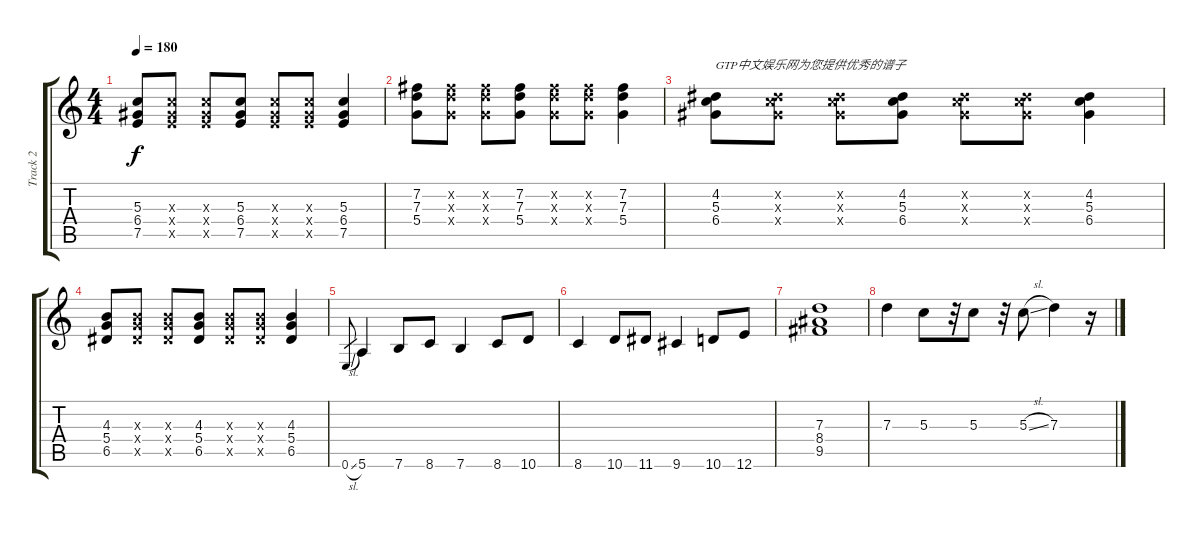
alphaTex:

\track ("Track 2" "Track 2") {instrument distortionguitar}
\staff {score tabs}
\tuning (E4 B3 G3 D3 A2 E2) {hide}
\ts (4 4)
\tempo 180
\clef g2
\ks c
(5.3 6.4 7.5).8{dy f} (5.3{x} 6.4{x} 7.5{x}).8 (5.3{x} 6.4{x} 7.5{x}).8 (5.3 6.4 7.5).8 (5.3{x} 6.4{x} 7.5{x}).8 (5.3{x} 6.4{x} 7.5{x}).8 (5.3 6.4 7.5).4 |
(7.2 7.3 5.4).8 (7.2{x} 7.3{x} 5.4{x}).8 (7.2{x} 7.3{x} 5.4{x}).8 (7.2 7.3 5.4).8 (7.2{x} 7.3{x} 5.4{x}).8 (7.2{x} 7.3{x} 5.4{x}).8 (7.2 7.3 5.4).4 |
(4.2 5.3 6.4).8{txt "GTP中文娱乐网为您提供优秀的谱子"} (4.2{x} 5.3{x} 6.4{x}).8 (4.2{x} 5.3{x} 6.4{x}).8 (4.2 5.3 6.4).8 (4.2{x} 5.3{x} 6.4{x}).8 (4.2{x} 5.3{x} 6.4{x}).8 (4.2 5.3 6.4).4 |
(4.3 5.4 6.5).8 (4.3{x} 5.4{x} 6.5{x}).8 (4.3{x} 5.4{x} 6.5{x}).8 (4.3 5.4 6.5).8 (4.3{x} 5.4{x} 6.5{x}).8 (4.3{x} 5.4{x} 6.5{x}).8 (4.3 5.4 6.5).4 |
0.6{sl}.8{gr} 5.6.4 7.6.8 8.6.8 7.6.4 8.6.8 10.6.8 |
8.6.4 10.6.8 11.6.8 9.6.4 10.6.8 12.6.8 |
(7.3 8.4 9.5).1 |
7.3.4 5.3.8 r.32 5.3.8 r.32 5.3{sl}.8 7.3.4 r.16
